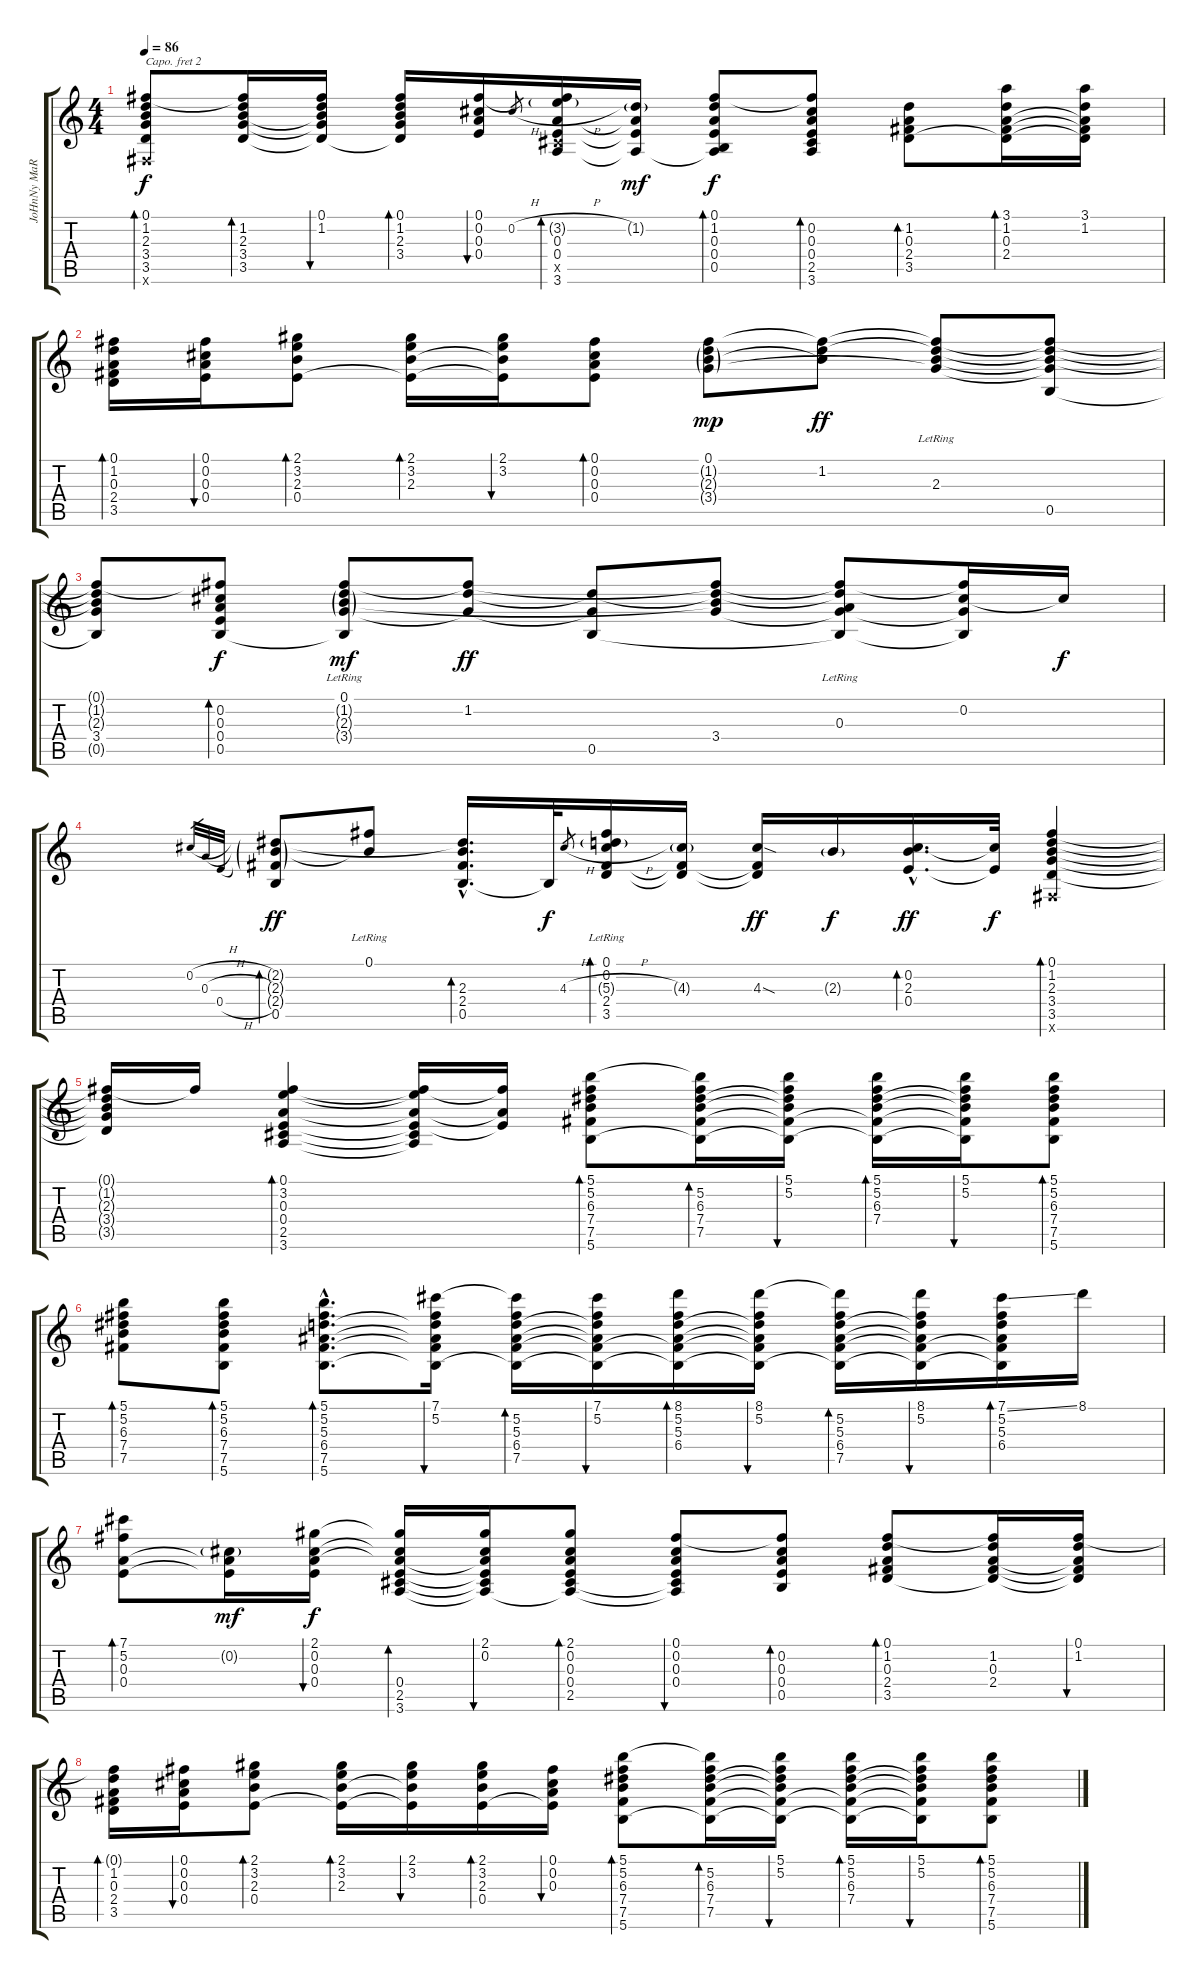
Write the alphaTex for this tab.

\track ("JoHnNy MaRR" "JoHnNy MaR") {instrument acousticguitarsteel}
\staff {score tabs}
\capo 2
\tuning (E4 B3 G3 D3 A2 E2) {hide}
\ts (4 4)
\tempo 86
\clef g2
\ks c
(0.1 1.2 2.3 3.4 3.5 0.6{x}).8{bd 30 dy f} (0.1{t} 1.2 2.3 3.4 3.5).16{bd 30} (0.1 1.2 2.3{t} 3.4{t} 3.5{t}).16{bu 30} (0.1 1.2 2.3 3.4 3.5{t}).16{bd 30} (0.1 0.2 0.3 0.4).16{bu 30} 0.2{h}.8{gr} (0.1{t} 3.2{h g} 0.3 0.4 2.5{x} 3.6).16{bd 30} (1.2{g} 0.3{t} 0.4{t} 3.6{t}).16{dy mf} (0.1 1.2 0.3 0.4 0.5 3.6{t}).8{bd 30 dy f} (0.1{t} 0.2 0.3 0.4 2.5 3.6).8{bd 30} (1.2 0.3 2.4 3.5).8{bd 30} (3.1 1.2 0.3 2.4 3.5{t}).16{bd 30} (3.1 1.2 0.3{t} 2.4{t} 3.5{t}).16 |
(0.1 1.2 0.3 2.4 3.5).16{bd 30} (0.1 0.2 0.3 0.4).16{bu 30} (2.1 3.2 2.3 0.4).8{bd 30} (2.1 3.2 2.3 0.4{t}).16{bd 30} (2.1 3.2 2.3{t} 0.4{t}).16{bu 30} (0.1 0.2 0.3 0.4).8{bd 30} (0.1 1.2{g} 2.3{g} 3.4{g}).8{dy mp} (0.1{t} 1.2 2.3{t}).8{dy ff} (0.1{t} 1.2{t} 2.3{lr} 3.4{t}).8 (0.1{t} 1.2{t} 2.3{t} 3.4{t} 0.5).8 |
(0.1{t} 1.2{t} 2.3{t} 3.4 0.5{t}).8 (0.1{t} 0.2 0.3 0.4 0.5).8{bd 30 dy f} (0.1 1.2{g lr} 2.3{g} 3.4{g} 0.5{t}).8{dy mf} (0.1{t} 1.2 3.4{t}).8{dy ff} (1.2{t} 3.4{t} 0.5).8 (0.1{t} 1.2{t} 2.3{t} 3.4).8 (0.1{t} 1.2{t} 0.3{lr} 3.4{t} 0.5{t}).8 (0.1{t} 0.2 3.4{t} 0.5{t}).16 0.2{t}.16{dy f} |
0.2{h}.32{gr} 0.3{h}.32{gr} 0.4{h}.32{gr} (2.2{g} 2.3{g} 2.4{g} 0.5).8{bd 60 dy ff} (0.1{lr} 2.3{t}).8 (2.2{hac t} 2.3{hac} 2.4{hac} 0.5{hac}).16{d bd 30} 0.5{t}.32{dy f} 4.3{h}.8{gr} (0.1{lr} 0.2{lr} 5.3{h g} 2.4 3.5).16{bd 30} (4.3{g} 2.4{t} 3.5{t}).16 (4.3{sod} 2.4{t} 3.5{t}).16{dy ff} 2.3{g}.16{dy f} (0.2{hac} 2.3{hac} 0.4{hac}).16{d bd 30 dy ff} (0.2{t} 0.4{t}).32{dy f} (0.1 1.2 2.3 3.4 3.5 0.6{x}).4{bd 60} |
(0.1{t} 1.2{t} 2.3{t} 3.4{t} 3.5{t}).16 0.1{t}.16 (0.1 3.2 0.3 0.4 2.5 3.6).4{bd 60} (0.1{t} 3.2{t} 0.3{t} 0.4{t} 2.5{t} 3.6{t}).16 (0.1{t} 0.3{t} 0.4{t}).16 (5.1 5.2 6.3 7.4 7.5 5.6).8{bd 60} (5.1{t} 5.2 6.3 7.4 7.5 5.6{t}).16{bd 30} (5.1 5.2 6.3{t} 7.4{t} 7.5{t} 5.6{t}).16{bu 30} (5.1 5.2 6.3 7.4 7.5{t} 5.6{t}).16{bd 30} (5.1 5.2 6.3{t} 7.4{t} 7.5{t} 5.6{t}).16{bu 30} (5.1 5.2 6.3 7.4 7.5 5.6).8{bd 30} |
(5.1 5.2 6.3 7.4 7.5).8{bd 30} (5.1 5.2 6.3 7.4 7.5 5.6).8{bd 30} (5.1{hac} 5.2{hac} 5.3{hac} 6.4{hac} 7.5{hac} 5.6{hac}).8{d bd 60} (7.1 5.2 5.3{t} 6.4{t} 7.5{t} 5.6{t}).16{bu 30} (7.1{t} 5.2 5.3 6.4 7.5 5.6{t}).16{bd 30} (7.1 5.2 5.3{t} 6.4{t} 7.5{t} 5.6{t}).16{bu 30} (8.1 5.2 5.3 6.4 7.5{t} 5.6{t}).16{bd 30} (8.1 5.2 5.3{t} 6.4{t} 7.5{t} 5.6{t}).16{bu 30} (8.1{t} 5.2 5.3 6.4 7.5 5.6{t}).16{bd 30} (8.1 5.2 5.3{t} 6.4{t} 7.5{t} 5.6{t}).16{bu 30} (7.1{ss} 5.2 5.3 6.4 7.5{t} 5.6{t}).16{bd 30} 8.1.16 |
(7.1 5.2 0.3 0.4).8{bd 30} (0.2{g} 0.3{t} 0.4{t}).16{dy mf} (2.1 0.2 0.3 0.4).16{bu 30 dy f} (2.1{t} 0.2{t} 0.3{t} 0.4 2.5 3.6).16{bd 30} (2.1 0.2 0.3{t} 0.4{t} 2.5{t} 3.6{t}).16{bu 30} (2.1 0.2 0.3 0.4 2.5 3.6{t}).8{bd 30} (0.1 0.2 0.3 0.4 2.5{t} 3.6{t}).8{bu 30} (0.1{t} 0.2 0.3 0.4 0.5).8{bd 30} (0.1 1.2 0.3 2.4 3.5).8{bd 30} (0.1{t} 1.2 0.3 2.4 3.5{t}).16 (0.1 1.2 0.3{t} 2.4{t} 3.5{t}).16{bu 30} |
(0.1{t} 1.2 0.3 2.4 3.5).16{bd 30} (0.1 0.2 0.3 0.4).16{bu 30} (2.1 3.2 2.3 0.4).8{bd 30} (2.1 3.2 2.3 0.4{t}).16{bd 30} (2.1 3.2 2.3{t} 0.4{t}).16{bu 30} (2.1 3.2 2.3 0.4).16{bd 30} (0.1 0.2 0.3 0.4{t}).16{bu 30} (5.1 5.2 6.3 7.4 7.5 5.6).8{bd 60} (5.1{t} 5.2 6.3 7.4 7.5 5.6{t}).16{bd 30} (5.1 5.2 6.3{t} 7.4{t} 7.5{t} 5.6{t}).16{bu 30} (5.1 5.2 6.3 7.4 7.5{t} 5.6{t}).16{bd 30} (5.1 5.2 6.3{t} 7.4{t} 7.5{t} 5.6{t}).16{bu 30} (5.1 5.2 6.3 7.4 7.5 5.6).8{bd 30}
